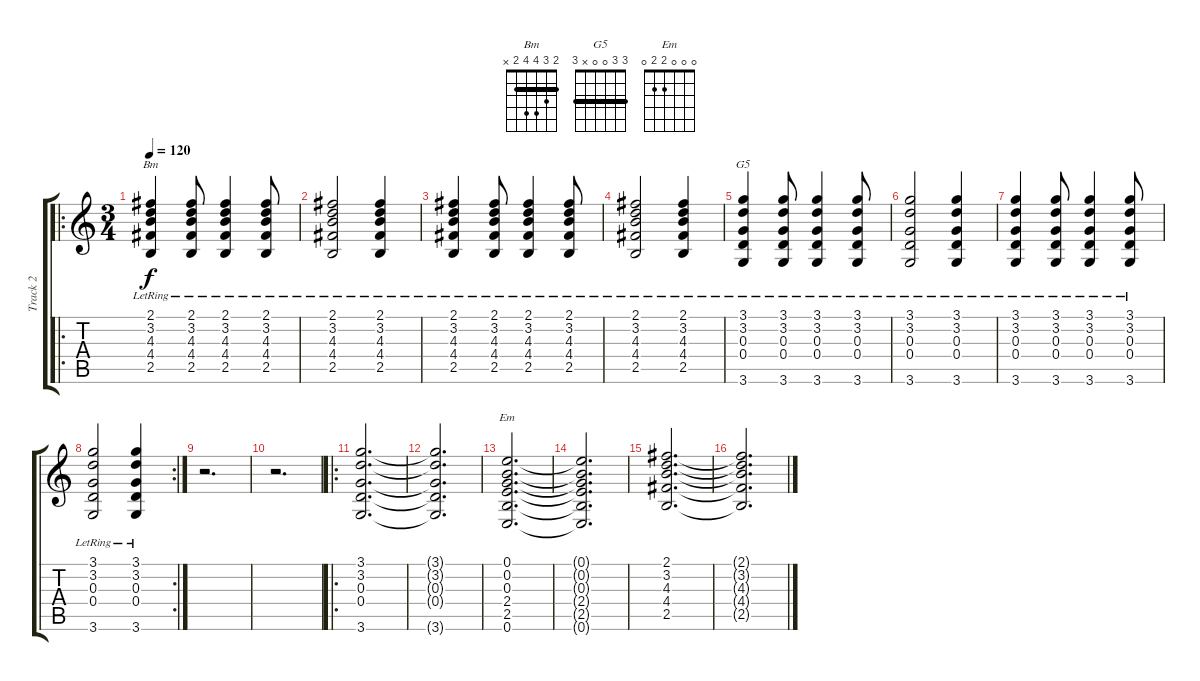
\track ("Track 2" "Track 2") {instrument acousticguitarsteel}
\staff {score tabs}
\tuning (E4 B3 G3 D3 A2 E2) {hide}
\chord ("Bm" 2 3 4 4 2 x) {barre 2}
\chord ("G5" 3 3 0 0 x 3) {barre 3}
\chord ("Em" 0 0 0 2 2 0)
\ro
\ts (3 4)
\tempo 120
\clef g2
\ks c
(2.1{lr} 3.2{lr} 4.3{lr} 4.4{lr} 2.5{lr}).4{ch "Bm" dy f} (2.1{lr} 3.2{lr} 4.3{lr} 4.4{lr} 2.5{lr}).8 (2.1{lr} 3.2{lr} 4.3{lr} 4.4{lr} 2.5{lr}).4 (2.1{lr} 3.2{lr} 4.3{lr} 4.4{lr} 2.5{lr}).8 |
(2.1{lr} 3.2{lr} 4.3{lr} 4.4{lr} 2.5{lr}).2 (2.1{lr} 3.2{lr} 4.3{lr} 4.4{lr} 2.5{lr}).4 |
(2.1{lr} 3.2{lr} 4.3{lr} 4.4{lr} 2.5{lr}).4 (2.1{lr} 3.2{lr} 4.3{lr} 4.4{lr} 2.5{lr}).8 (2.1{lr} 3.2{lr} 4.3{lr} 4.4{lr} 2.5{lr}).4 (2.1{lr} 3.2{lr} 4.3{lr} 4.4{lr} 2.5{lr}).8 |
(2.1{lr} 3.2{lr} 4.3{lr} 4.4{lr} 2.5{lr}).2 (2.1{lr} 3.2{lr} 4.3{lr} 4.4{lr} 2.5{lr}).4 |
(3.1{lr} 3.2{lr} 0.3{lr} 0.4{lr} 3.6{lr}).4{ch "G5"} (3.1{lr} 3.2{lr} 0.3{lr} 0.4{lr} 3.6{lr}).8 (3.1{lr} 3.2{lr} 0.3{lr} 0.4{lr} 3.6{lr}).4 (3.1{lr} 3.2{lr} 0.3{lr} 0.4{lr} 3.6{lr}).8 |
(3.1{lr} 3.2{lr} 0.3{lr} 0.4{lr} 3.6{lr}).2 (3.1{lr} 3.2{lr} 0.3{lr} 0.4{lr} 3.6{lr}).4 |
(3.1{lr} 3.2{lr} 0.3{lr} 0.4{lr} 3.6{lr}).4 (3.1{lr} 3.2{lr} 0.3{lr} 0.4{lr} 3.6{lr}).8 (3.1{lr} 3.2{lr} 0.3{lr} 0.4{lr} 3.6{lr}).4 (3.1{lr} 3.2{lr} 0.3{lr} 0.4{lr} 3.6{lr}).8 |
\rc 2
(3.1{lr} 3.2{lr} 0.3{lr} 0.4{lr} 3.6{lr}).2 (3.1{lr} 3.2{lr} 0.3{lr} 0.4{lr} 3.6{lr}).4 |
r.2{d} |
r.2{d} |
\ro
(3.1 3.2 0.3 0.4 3.6).2{d} |
(3.1{t} 3.2{t} 0.3{t} 0.4{t} 3.6{t}).2{d} |
(0.1 0.2 0.3 2.4 2.5 0.6).2{d ch "Em"} |
(0.1{t} 0.2{t} 0.3{t} 2.4{t} 2.5{t} 0.6{t}).2{d} |
(2.1 3.2 4.3 4.4 2.5).2{d} |
(2.1{t} 3.2{t} 4.3{t} 4.4{t} 2.5{t}).2{d}
